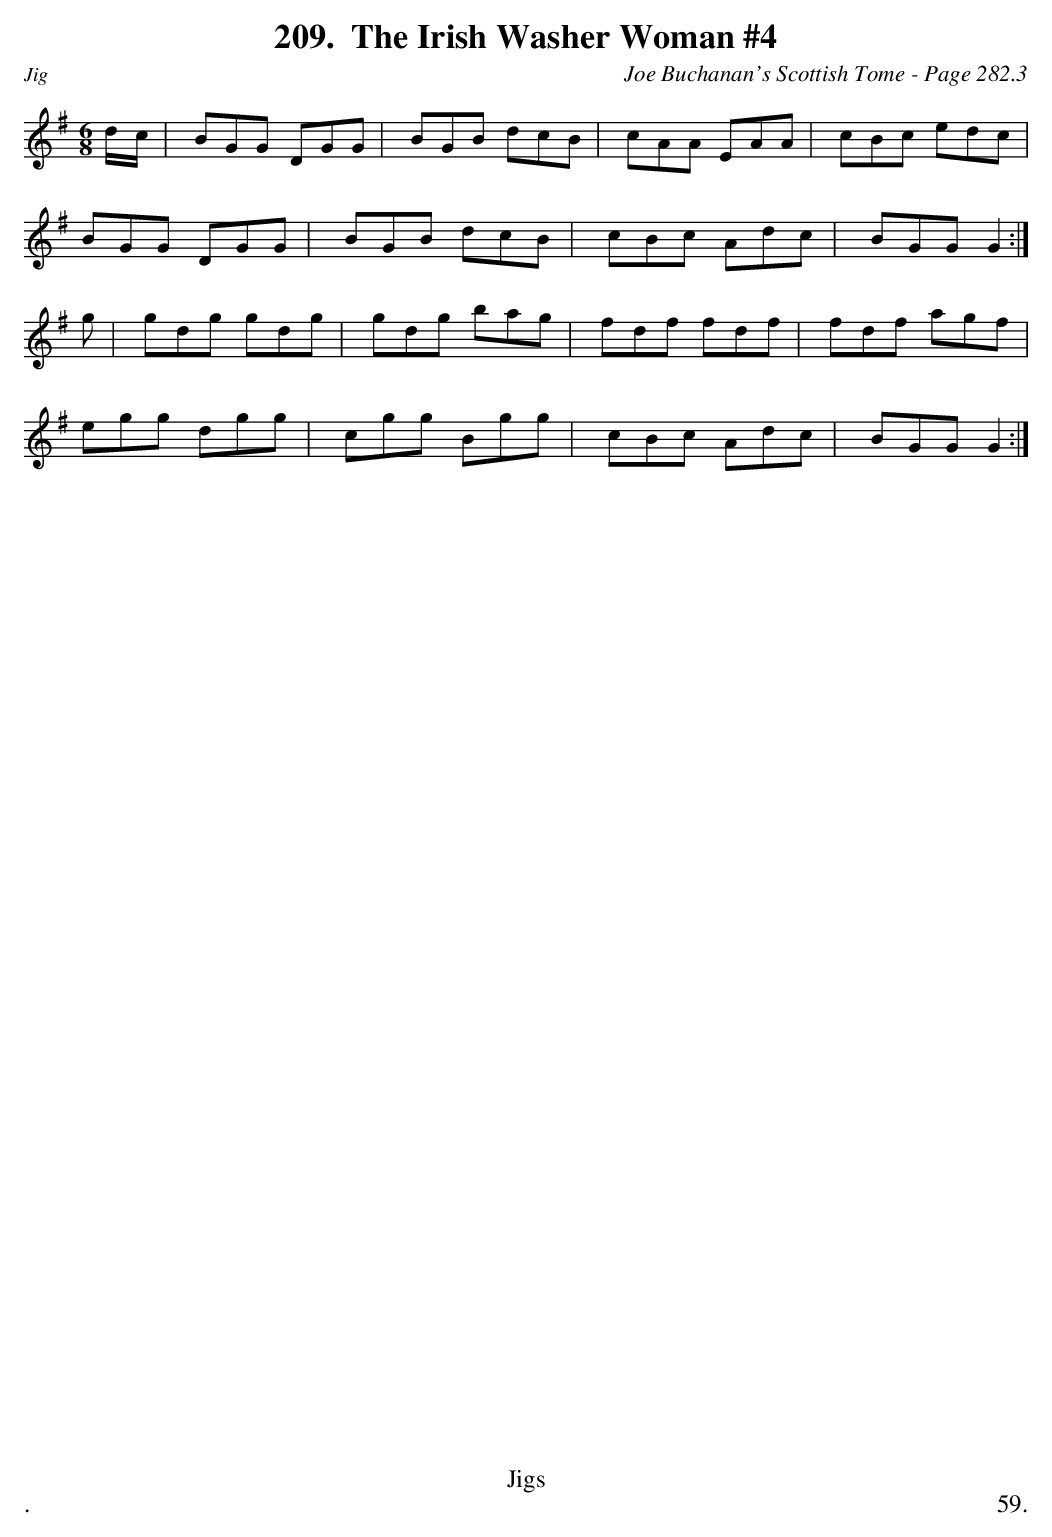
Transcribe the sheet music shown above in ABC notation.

X:1
T:Irish Washer Woman #4, The
C:Joe Buchanan's Scottish Tome - Page 282.3
L:1/8
M:6/8
K:G
d/c/ | BGG DGG | BGB dcB | cAA EAA | cBc edc |
BGG DGG | BGB dcB | cBc Adc | BGG G2 :|
g | gdg gdg | gdg bag | fdf fdf | fdf agf |
egg dgg | cgg Bgg | cBc Adc | BGG G2 :|
